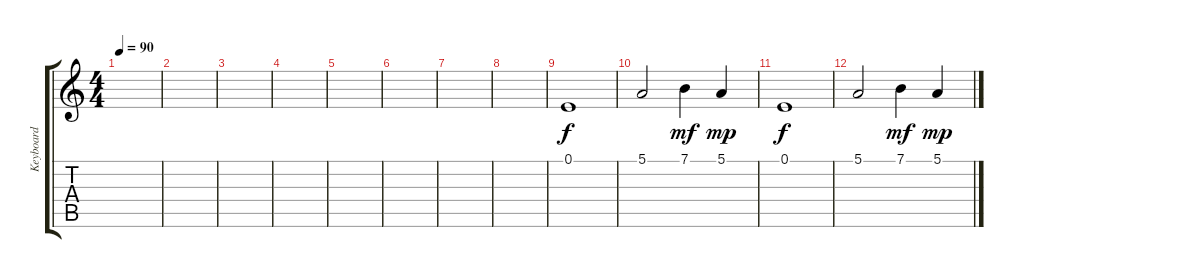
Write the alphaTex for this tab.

\track ("Keyboard" "Keyboard") {instrument stringensemble1}
\staff {score tabs}
\tuning (E4 B3 G3 D3 A2 E2) {hide}
\ts (4 4)
\tempo 90
\clef g2
\ks c
|
|
|
|
|
|
|
|
0.1.1{instrument stringensemble1} |
5.1.2 7.1.4{dy mf} 5.1.4{dy mp} |
0.1.1{dy f} |
5.1.2 7.1.4{dy mf} 5.1.4{dy mp}
